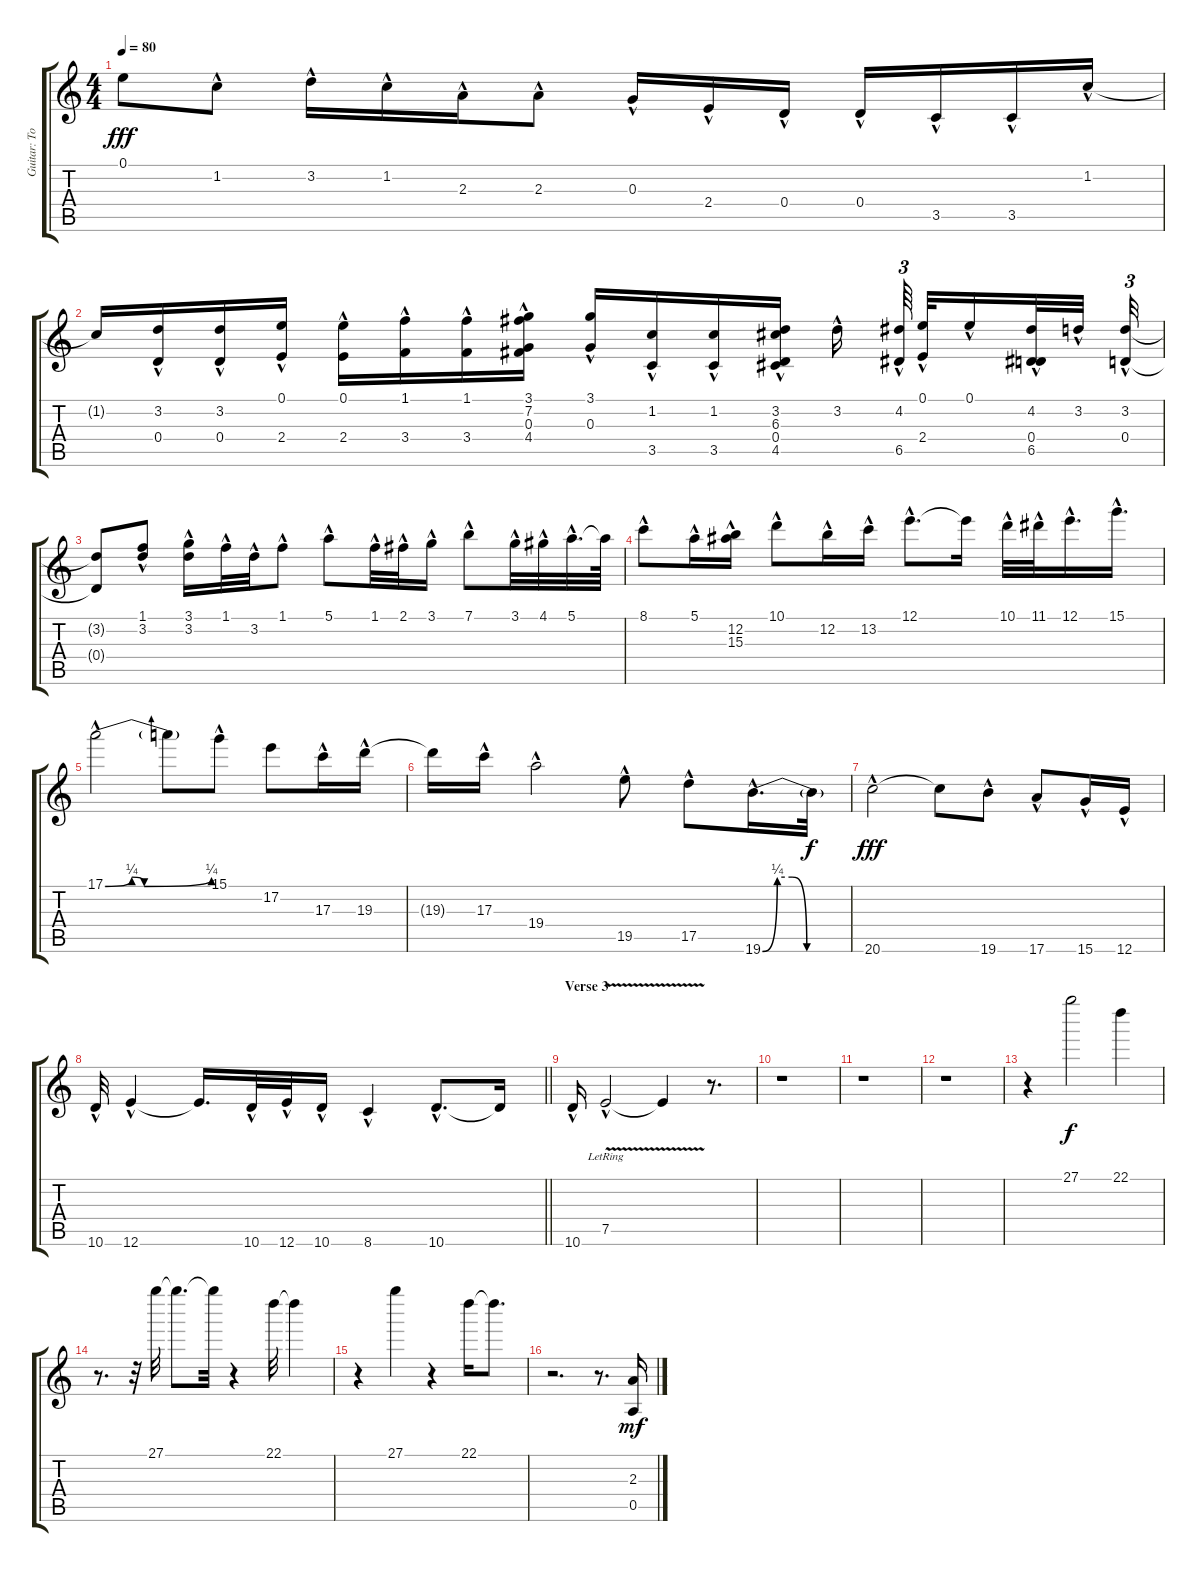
\track ("Guitar: Tommy Shaw" "Guitar: To") {instrument overdrivenguitar}
\staff {score tabs}
\tuning (E4 B3 G3 D3 A2 E2) {hide}
\ts (4 4)
\tempo 80
\clef g2
\ks c
0.1{t}.8{dy fff} 1.2{hac}.8 3.2{hac}.16 1.2{hac}.16 2.3{hac}.16 2.3{hac}.8 0.3{hac}.16 2.4{hac}.16 0.4{hac}.16 0.4{hac}.16 3.5{hac}.16 3.5{hac}.16 1.2{hac}.16 |
1.2{t}.16 (3.2{hac} 0.4{hac}).16 (3.2{hac} 0.4{hac}).16 (0.1{hac} 2.4{hac}).16 (0.1{hac} 2.4{hac}).16 (1.1{hac} 3.4{hac}).16 (1.1{hac} 3.4{hac}).16 (3.1{hac} 7.2{hac} 0.3{hac} 4.4{hac}).16 (3.1{hac} 0.3{hac}).16 (1.2{hac} 3.5{hac}).16 (1.2{hac} 3.5{hac}).16 (3.2{hac} 6.3{hac} 0.4{hac} 4.5{hac}).16 3.2{hac}.16{beam splitsecondary} (4.2{hac} 6.5{hac}).64{tu (3 2) beam splitsecondary} (0.1{hac} 2.4{hac}).32 0.1{hac}.16 (4.2{hac} 0.4{hac} 6.5{hac}).32 3.2{hac}.32{beam splitsecondary} (3.2{hac} 0.4{hac}).32{tu (3 2)} |
(3.2{t} 0.4{t}).8 (1.1{hac} 3.2{hac}).8 (3.1{hac} 3.2{hac}).16 1.1{hac}.32 3.2{hac}.32 1.1{hac}.8 5.1{hac}.8 1.1{hac}.32 2.1{hac}.32 3.1{hac}.16 7.1{hac}.8 3.1{hac}.32 4.1{hac}.32 5.1{hac}.32{d} 5.1{t}.64 |
8.1{hac}.8 5.1{hac}.16 (12.2{hac} 15.3{hac}).16 10.1{hac}.8 12.2{hac}.16 13.2{hac}.16 12.1{hac}.8{d} 12.1{t}.16 10.1{hac}.32 11.1{hac}.32 12.1{hac}.16{d} 15.1{hac}.16{d} |
17.1{be (custom 0 0 15 1 22 0 60 1) hac}.2 17.1{t}.8 15.1{hac}.8 17.2.8 17.3{hac}.16 19.3{hac}.16 |
19.3{t}.16 17.3{hac}.16 19.4{hac}.2 19.5{hac}.8 17.5{hac}.8 19.6{be (custom 0 0 10 1 20 1 30 0 60 0) hac}.16{d} 19.6{t}.32{dy f} |
20.6{hac}.2{dy fff} 20.6{t}.8 19.6{hac}.8 17.6{hac}.8 15.6{hac}.16 12.6{hac}.16 |
\barLineRight lightlight
10.6{hac}.32 12.6{hac}.4 12.6{t}.16{d} 10.6{hac}.32 12.6{hac}.32 10.6{hac}.16 8.6{hac}.4 10.6{hac}.8{d} 10.6{t}.16 |
\section ("" "Verse 3")
10.6{hac}.16 7.5{v hac lr}.2 7.5{t}.4 r.8{d} |
r.1 |
r.1 |
r.1 |
r.4{instrument celesta} 27.1.2{dy f} 22.1.4 |
r.8{d} r.32 27.1.32 27.1{t}.8{d} 27.1{t}.32 r.4 22.1.32 22.1{t}.4 |
r.4 27.1.4 r.4 22.1.16 22.1{t}.8{d} |
r.2{d instrument overdrivenguitar} r.8{d} (2.3 0.5).16{dy mf}
